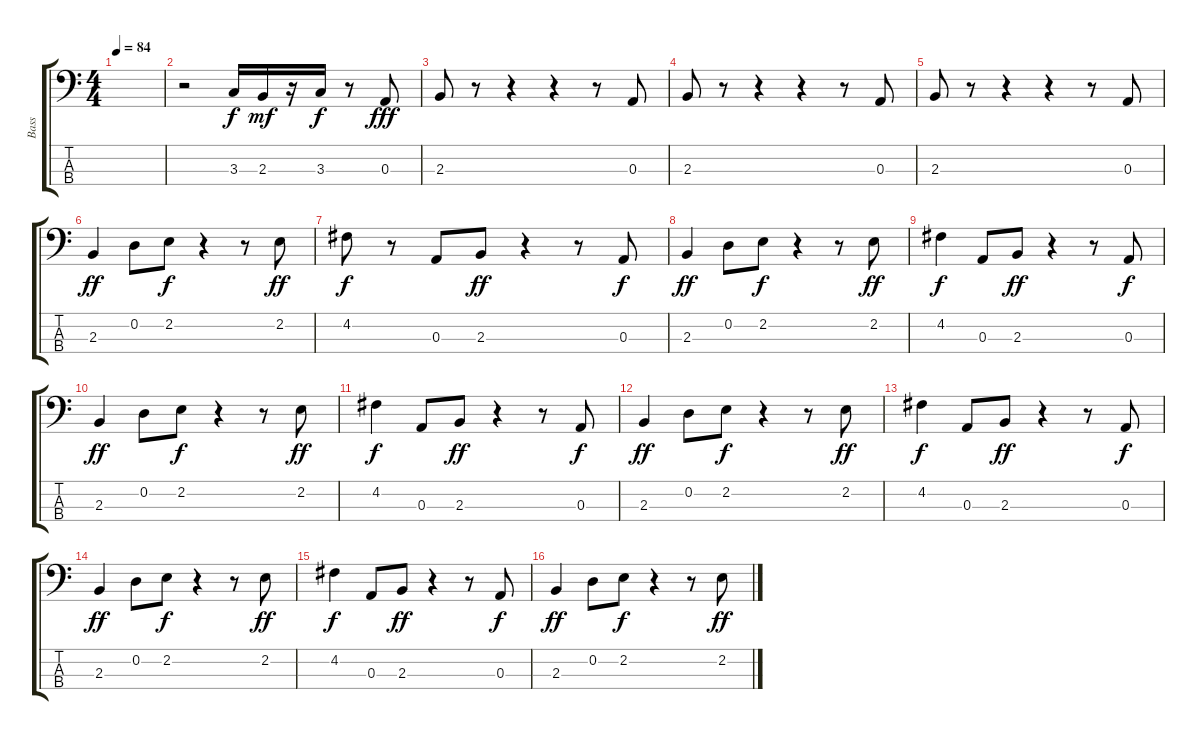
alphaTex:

\track ("Bass" "Bass") {instrument electricbassfinger}
\staff {score tabs}
\tuning (G2 D2 A1 E1) {hide}
\ts (4 4)
\tempo 84
\clef f4
\ks c
|
r.2 3.3.16 2.3.16{dy mf} r.16 3.3.16{dy f} r.8 0.3.8{dy fff} |
2.3.8 r.8 r.4 r.4 r.8 0.3.8 |
2.3.8 r.8 r.4 r.4 r.8 0.3.8 |
2.3.8 r.8 r.4 r.4 r.8 0.3.8 |
2.3.4{dy ff} 0.2.8 2.2.8{dy f} r.4 r.8 2.2.8{dy ff} |
4.2.8{dy f} r.8 0.3.8 2.3.8{dy ff} r.4 r.8 0.3.8{dy f} |
2.3.4{dy ff} 0.2.8 2.2.8{dy f} r.4 r.8 2.2.8{dy ff} |
4.2.4{dy f} 0.3.8 2.3.8{dy ff} r.4 r.8 0.3.8{dy f} |
2.3.4{dy ff} 0.2.8 2.2.8{dy f} r.4 r.8 2.2.8{dy ff} |
4.2.4{dy f} 0.3.8 2.3.8{dy ff} r.4 r.8 0.3.8{dy f} |
2.3.4{dy ff} 0.2.8 2.2.8{dy f} r.4 r.8 2.2.8{dy ff} |
4.2.4{dy f} 0.3.8 2.3.8{dy ff} r.4 r.8 0.3.8{dy f} |
2.3.4{dy ff} 0.2.8 2.2.8{dy f} r.4 r.8 2.2.8{dy ff} |
4.2.4{dy f} 0.3.8 2.3.8{dy ff} r.4 r.8 0.3.8{dy f} |
2.3.4{dy ff} 0.2.8 2.2.8{dy f} r.4 r.8 2.2.8{dy ff}
